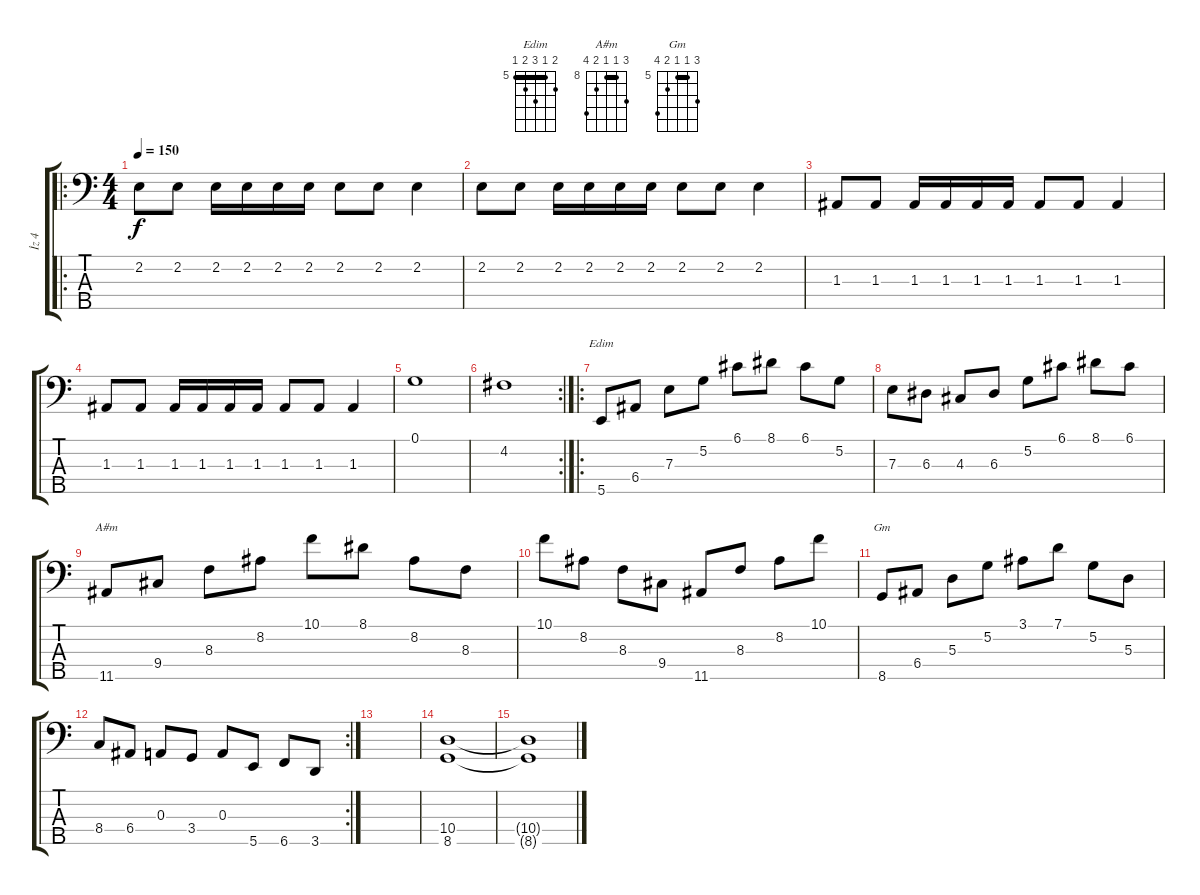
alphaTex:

\track ("İz 4" "İz 4") {instrument electricbassfinger}
\staff {score tabs}
\tuning (G2 D2 A1 E1 B0) {hide}
\chord ("Edim" 6 5 7 6 5) {firstfret 5 barre 5}
\chord ("A#m" 10 8 8 9 11) {firstfret 8 barre 8}
\chord ("Gm" 7 5 5 6 8) {firstfret 5 barre 5}
\ro
\ts (4 4)
\tempo 150
\clef f4
\ks c
2.2.8{dy f} 2.2.8 2.2.16 2.2.16 2.2.16 2.2.16 2.2.8 2.2.8 2.2.4 |
2.2.8 2.2.8 2.2.16 2.2.16 2.2.16 2.2.16 2.2.8 2.2.8 2.2.4 |
1.3.8 1.3.8 1.3.16 1.3.16 1.3.16 1.3.16 1.3.8 1.3.8 1.3.4 |
1.3.8 1.3.8 1.3.16 1.3.16 1.3.16 1.3.16 1.3.8 1.3.8 1.3.4 |
0.1.1 |
\rc 2
4.2.1 |
\ro
5.5.8{ch "Edim"} 6.4.8 7.3.8 5.2.8 6.1.8 8.1.8 6.1.8 5.2.8 |
7.3.8 6.3.8 4.3.8 6.3.8 5.2.8 6.1.8 8.1.8 6.1.8 |
11.5.8{ch "A#m"} 9.4.8 8.3.8 8.2.8 10.1.8 8.1.8 8.2.8 8.3.8 |
10.1.8 8.2.8 8.3.8 9.4.8 11.5.8 8.3.8 8.2.8 10.1.8 |
8.5.8{ch "Gm"} 6.4.8 5.3.8 5.2.8 3.1.8 7.1.8 5.2.8 5.3.8 |
\rc 2
8.4.8 6.4.8 0.3.8 3.4.8 0.3.8 5.5.8 6.5.8 3.5.8 |
|
(10.4 8.5).1 |
(10.4{t} 8.5{t}).1
